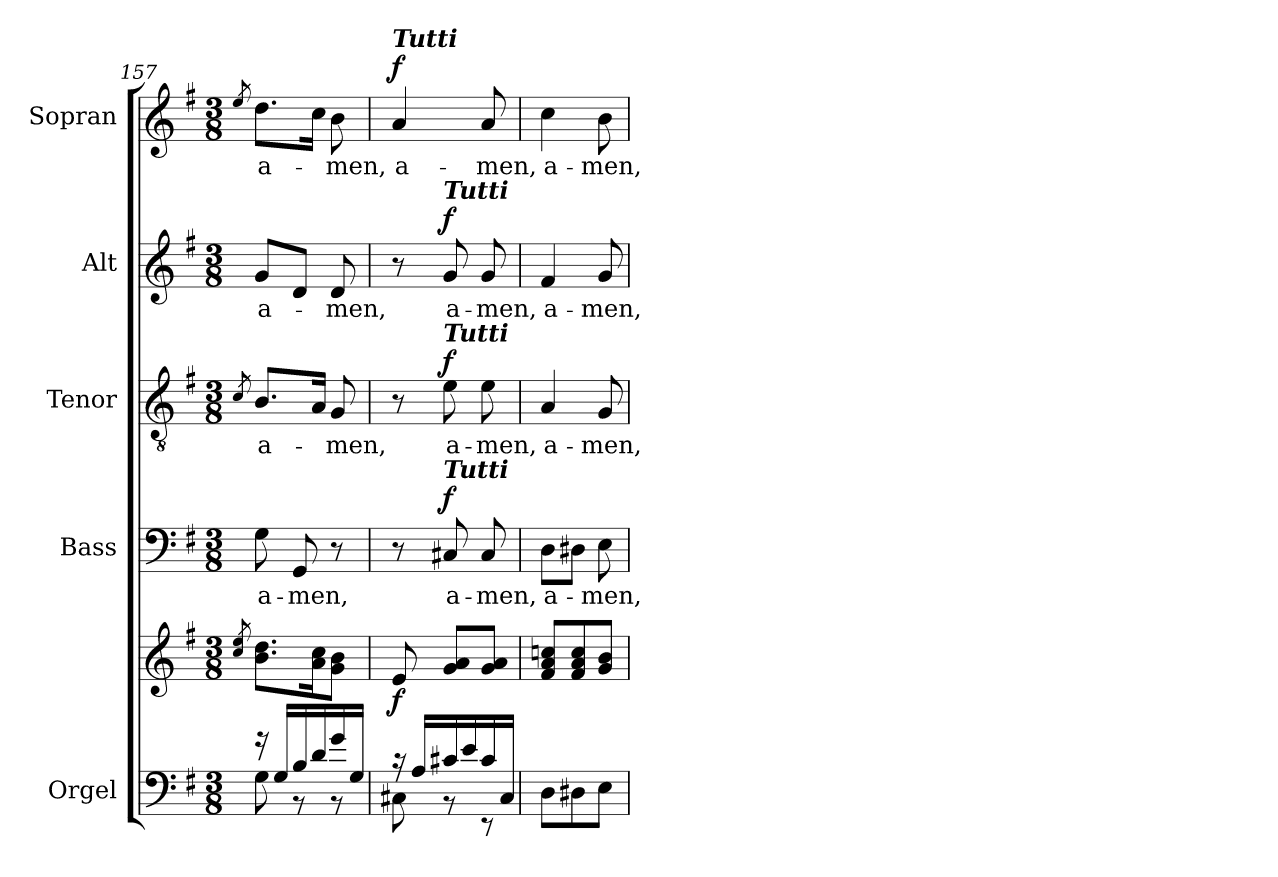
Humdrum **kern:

**kern	**kern	**dynam	**kern	**text	**dynam	**kern	**text	**dynam	**kern	**text	**dynam	**kern	**text	**dynam
*part5	*part5	*part5	*part4	*part4	*part4	*part3	*part3	*part3	*part2	*part2	*part2	*part1	*part1	*part1
*staff6	*staff5	*staff5/6	*staff4	*staff4	*staff4	*staff3	*staff3	*staff3	*staff2	*staff2	*staff2	*staff1	*staff1	*staff1
*I"Orgel	*	*	*I"Bass	*	*	*I"Tenor	*	*	*I"Alt	*	*	*I"Sopran	*	*
*I'Org.	*	*	*I'B.	*	*	*I'T.	*	*	*I'A.	*	*	*I'S.	*	*
!!LO:LB:g=z
*clefF4	*clefG2	*	*clefF4	*	*	*clefGv2	*	*	*clefG2	*	*	*clefG2	*	*
*k[f#]	*k[f#]	*	*k[f#]	*	*	*k[f#]	*	*	*k[f#]	*	*	*k[f#]	*	*
*G:	*G:	*	*G:	*	*	*G:	*	*	*G:	*	*	*G:	*	*
*M3/8	*M3/8	*	*M3/8	*	*	*M3/8	*	*	*M3/8	*	*	*M3/8	*	*
=157	=157	=157	=157	=157	=157	=157	=157	=157	=157	=157	=157	=157	=157	=157
.	8qcc/ 8qee/	.	.	.	.	8qc/	.	.	.	.	.	8qee/	.	.
*^	*	*	*	*	*	*	*	*	*	*	*	*	*	*
!	!	!	!	!	!LO:LY:b	!	!	!LO:LY:b	!	!	!LO:LY:b	!	!	!LO:LY:b	!
16rf	8G\	8.b\ 8.dd\L	.	8G\	a-	.	8.B/L	a-	.	8g/L	a-	.	8.dd\L	a-	.
16G/LL	.	.	.	.	.	.	.	.	.	.	.	.	.	.	.
!	!	!	!	!	!LO:LY:b	!	!	!	!	!	!	!	!	!	!
16B/	8r	.	.	8GG/	-men,	.	.	.	.	8d/J	.	.	.	.	.
16d/	.	16a\ 16cc\k	.	.	.	.	16A/Jk	.	.	.	.	.	16cc\Jk	.	.
!	!	!	!	!	!	!	!	!LO:LY:b	!	!	!LO:LY:b	!	!	!LO:LY:b	!
16g/	8r	8g\ 8b\J	.	8r	.	.	8G/	-men,	.	8d/	-men,	.	8b\	-men,	.
16G/JJ	.	.	.	.	.	.	.	.	.	.	.	.	.	.	.
=158	=158	=158	=158	=158	=158	=158	=158	=158	=158	=158	=158	=158	=158	=158	=158
!	!	!	!	!	!	!	!	!	!	!	!	!	!LO:TX:a:Bi:t=Tutti	!	!
!	!	!	!LO:DY:b	!	!	!	!	!	!	!	!	!	!	!LO:LY:b	!LO:DY:a
16rc	8C#X\	8e/	f	8r	.	.	8r	.	.	8r	.	.	4a/	a-	f
16A/LL	.	.	.	.	.	.	.	.	.	.	.	.	.	.	.
!	!	!	!	!	!	!	!	!	!	!LO:TX:a:Bi:t=Tutti	!	!	!	!	!
!	!	!	!	!	!	!	!LO:TX:a:Bi:t=Tutti	!	!	!	!	!	!	!	!
!	!	!	!	!LO:TX:a:Bi:t=Tutti	!	!	!	!	!	!	!	!	!	!	!
!	!	!	!	!	!LO:LY:b	!LO:DY:a	!	!LO:LY:b	!LO:DY:a	!	!LO:LY:b	!LO:DY:a	!	!	!
16c#X/	8r	8g/ 8a/L	.	8C#X/	a-	f	8e\	a-	f	8g/	a-	f	.	.	.
16e/	.	.	.	.	.	.	.	.	.	.	.	.	.	.	.
!	!	!	!	!	!LO:LY:b	!	!	!LO:LY:b	!	!	!LO:LY:b	!	!	!LO:LY:b	!
16c#/	8r	8g/ 8a/J	.	8C#/	-men,	.	8e\	-men,	.	8g/	-men,	.	8a/	-men,	.
16C#/JJ	.	.	.	.	.	.	.	.	.	.	.	.	.	.	.
*v	*v	*	*	*	*	*	*	*	*	*	*	*	*	*	*
=159	=159	=159	=159	=159	=159	=159	=159	=159	=159	=159	=159	=159	=159	=159
!	!	!	!	!LO:LY:b	!	!	!LO:LY:b	!	!	!LO:LY:b	!	!	!LO:LY:b	!
8D\L	8f#/ 8a/ 8ccn/L	.	8D\L	a-	.	4A/	a-	.	4f#/	a-	.	4cc\	a-	.
8D#X\	8f#/ 8a/ 8cc/	.	8D#X\J	.	.	.	.	.	.	.	.	.	.	.
!	!	!	!	!LO:LY:b	!	!	!LO:LY:b	!	!	!LO:LY:b	!	!	!LO:LY:b	!
8E\J	8g/ 8b/J	.	8E\	-men,	.	8G/	-men,	.	8g/	-men,	.	8b\	-men,	.
=	=	=	=	=	=	=	=	=	=	=	=	=	=	=
*-	*-	*-	*-	*-	*-	*-	*-	*-	*-	*-	*-	*-	*-	*-
